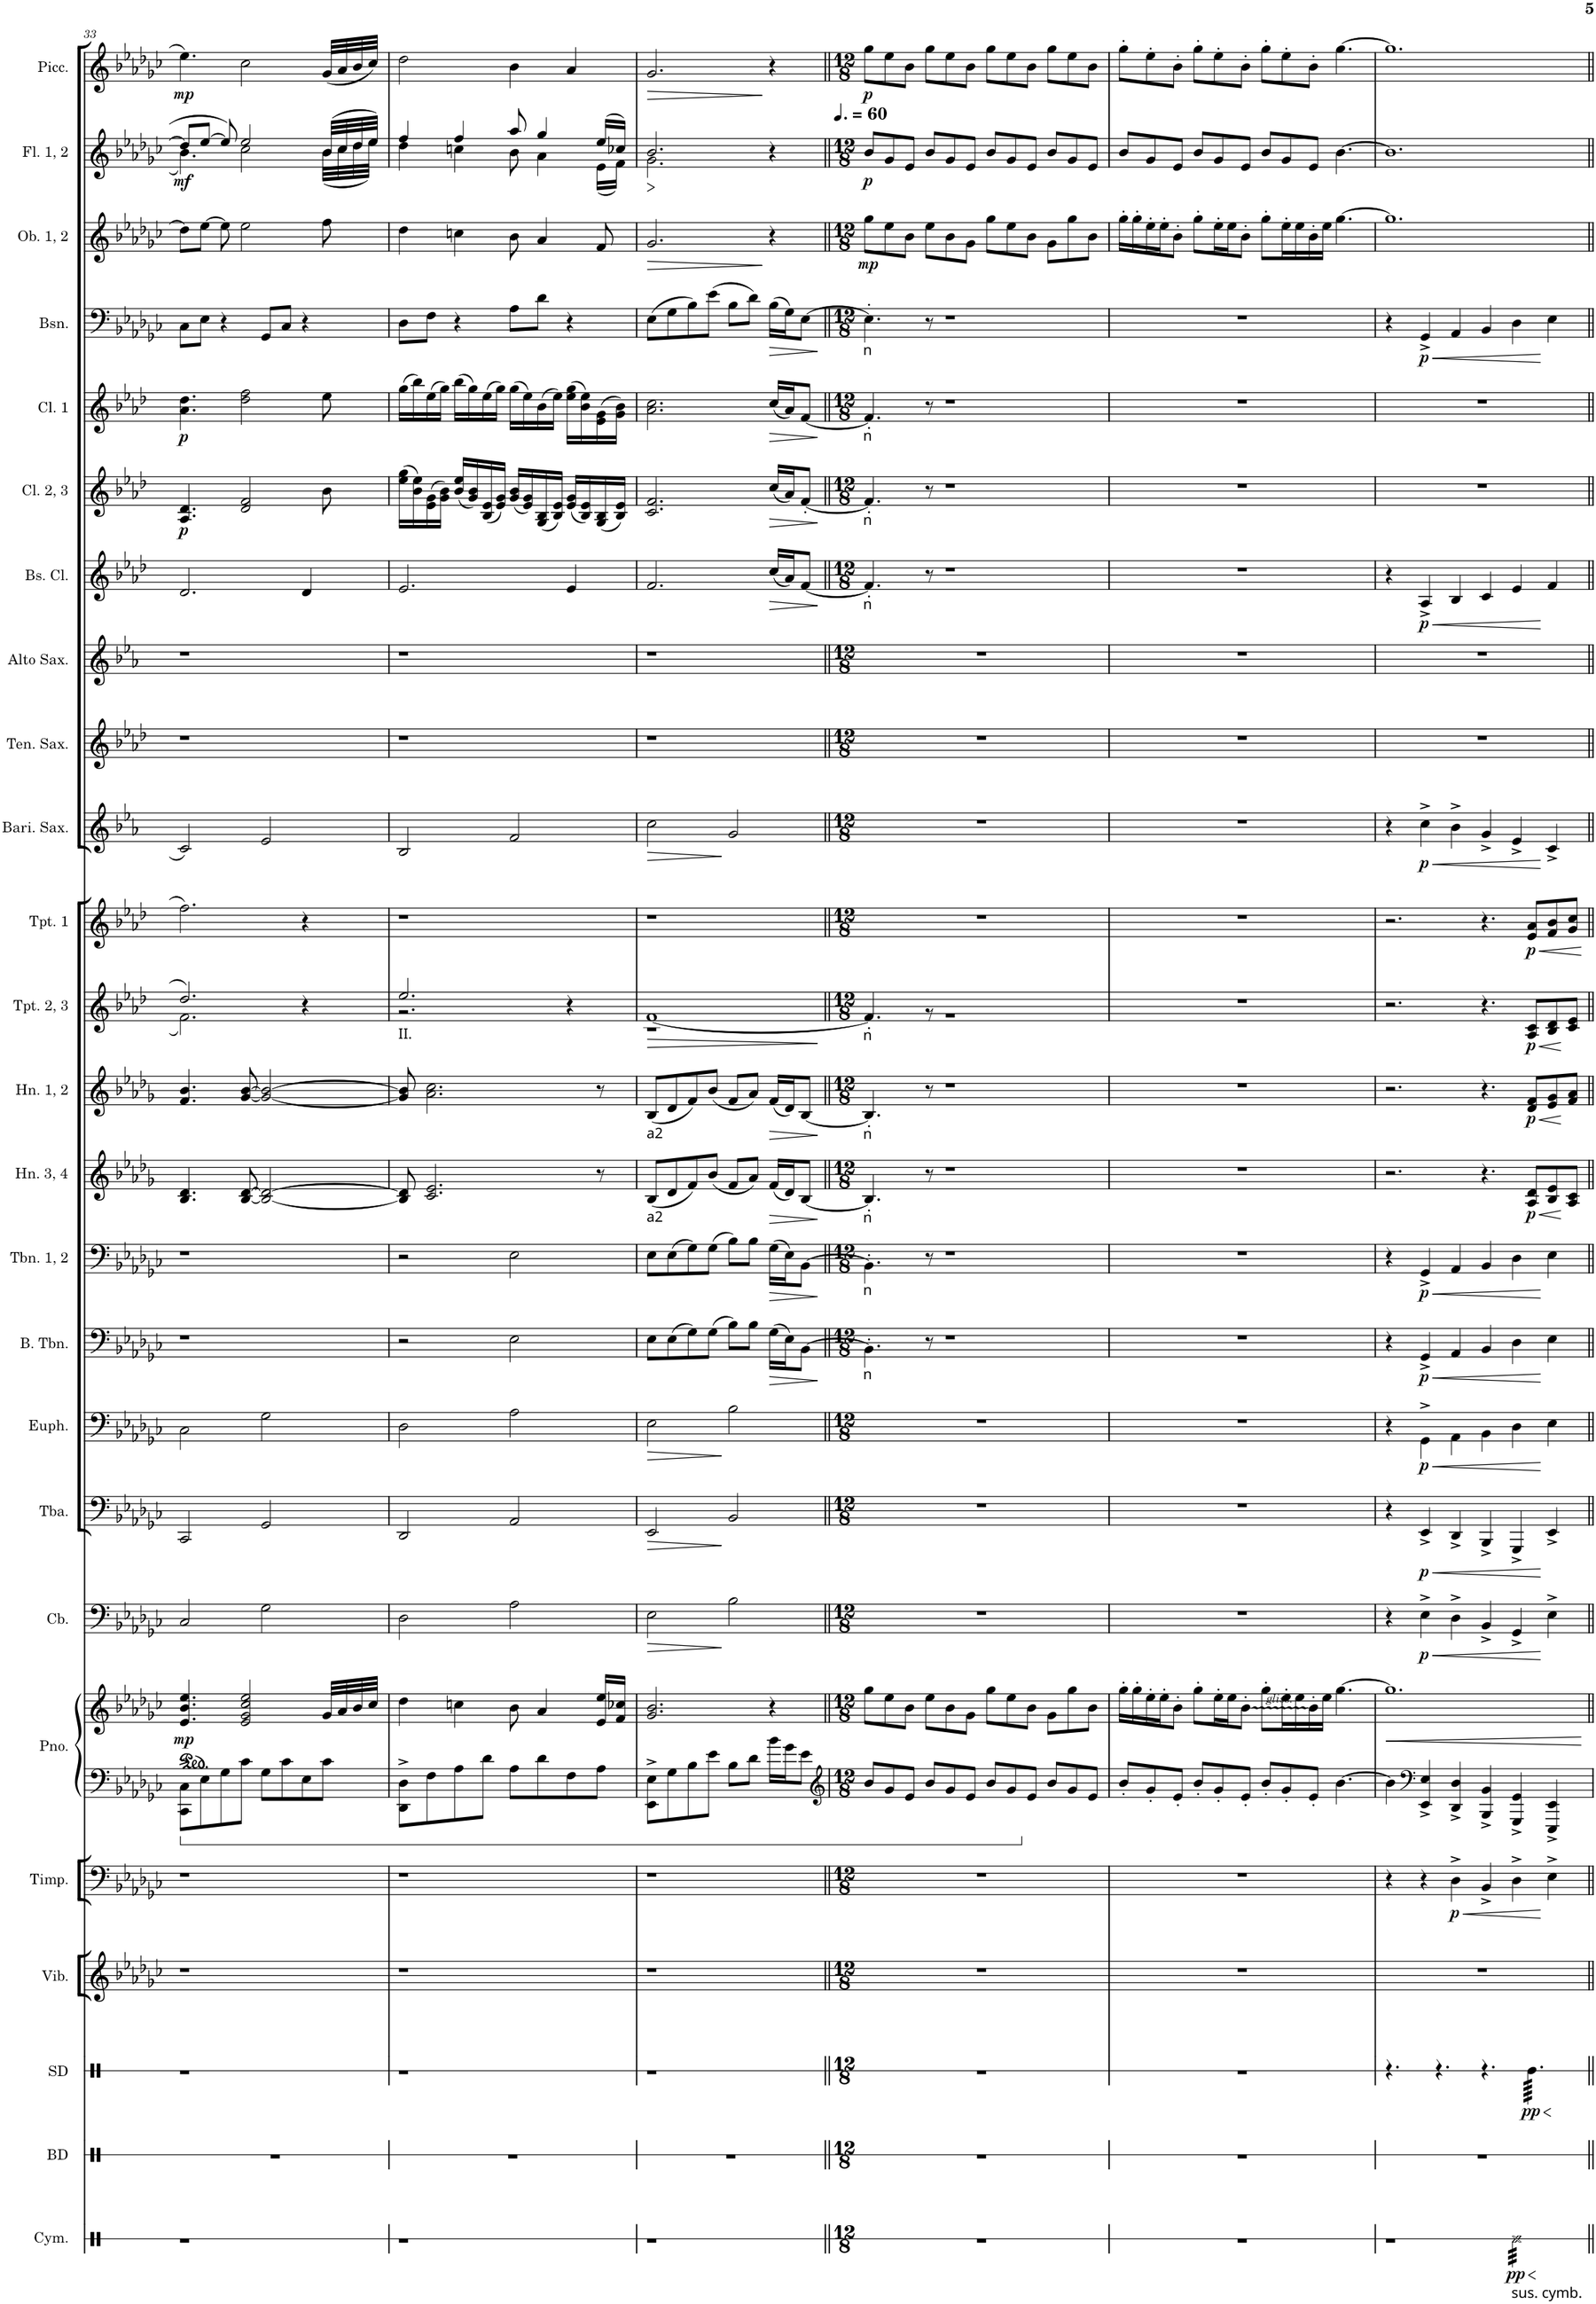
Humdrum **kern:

**kern	**dynam	**kern	**kern	**dynam	**kern	**kern	**dynam	**kern	**kern	**dynam	**kern	**dynam	**kern	**dynam	**kern	**dynam	**kern	**dynam	**kern	**dynam	**kern	**dynam	**kern	**dynam	**kern	**dynam	**kern	**dynam	**kern	**dynam	**kern	**kern	**kern	**dynam	**kern	**dynam	**kern	**dynam	**kern	**dynam	**kern	**dynam	**kern	**dynam	**kern	**dynam
*part25	*part25	*part24	*part23	*part23	*part22	*part21	*part21	*part20	*part20	*part20	*part19	*part19	*part18	*part18	*part17	*part17	*part16	*part16	*part15	*part15	*part14	*part14	*part13	*part13	*part12	*part12	*part11	*part11	*part10	*part10	*part9	*part8	*part7	*part7	*part6	*part6	*part5	*part5	*part4	*part4	*part3	*part3	*part2	*part2	*part1	*part1
*staff26	*staff26	*staff25	*staff24	*staff24	*staff23	*staff22	*staff22	*staff21	*staff20	*staff20/21	*staff19	*staff19	*staff18	*staff18	*staff17	*staff17	*staff16	*staff16	*staff15	*staff15	*staff14	*staff14	*staff13	*staff13	*staff12	*staff12	*staff11	*staff11	*staff10	*staff10	*staff9	*staff8	*staff7	*staff7	*staff6	*staff6	*staff5	*staff5	*staff4	*staff4	*staff3	*staff3	*staff2	*staff2	*staff1	*staff1
*I"Cymbal	*	*I"Bass Drum	*I"Snare Drum	*	*I"Percussion 1	*I"Timpani	*	*I"Piano (opt.)	*	*	*I"Contrabass	*	*I"Tuba	*	*I"Euphonium	*	*I"Trombone 3	*	*I"Trombone 1, 2	*	*I"Horn 3, 4 in F	*	*I"Horn 1, 2 in F	*	*I"Trumpet 2, 3 in Bb	*	*I"Trumpet 1 in Bb	*	*I"Baritone Saxophone	*	*I"Tenor Saxophone	*I"Alto Saxophone	*I"Bass Clarinet in Bb	*	*I"Clarinet 2, 3 in Bb	*	*I"Clarinet 1 in Bb	*	*I"Bassoon	*	*I"Oboe 1, 2	*	*I"Flute 1, 2	*	*I"Piccolo	*
*I'Cym.	*	*I'BD	*I'SD	*	*I'Perc. 1	*I'Timp.	*	*I'Pno.	*	*	*I'Cb.	*	*I'Tba.	*	*I'Euph.	*	*	*	*I'Tbn. 1, 2	*	*I'Hn. 3, 4	*	*I'Hn. 1, 2	*	*I'Tpt. 2, 3	*	*I'Tpt. 1	*	*I'Bari. Sax.	*	*I'Ten. Sax.	*I'Alto Sax.	*I'Bs. Cl.	*	*I'Cl. 2, 3	*	*I'Cl. 1	*	*I'Bsn.	*	*I'Ob. 1, 2	*	*I'Fl. 1, 2	*	*I'Picc.	*
!!LO:PB:g=z
*clefX	*	*clefX	*clefX	*	*clefG2	*clefF4	*	*clefF4	*clefG2	*	*clefF4	*	*clefF4	*	*clefF4	*	*clefF4	*	*clefF4	*	*clefG2	*	*clefG2	*	*clefG2	*	*clefG2	*	*clefG2	*	*clefG2	*clefG2	*clefG2	*	*clefG2	*	*clefG2	*	*clefF4	*	*clefG2	*	*clefG2	*	*clefG2	*
*	*	*	*	*	*	*	*	*	*	*	*Trd7c12	*	*	*	*Trd4c7	*	*	*	*	*	*Trd4c7	*	*Trd4c7	*	*Trd1c2	*	*Trd1c2	*	*Trd12c21	*	*Trd8c14	*Trd5c9	*Trd8c14	*	*Trd1c2	*	*Trd1c2	*	*	*	*Trd4c7	*	*Trd-7c-12	*	*Trd-7c-12	*
*k[]	*	*k[]	*k[]	*	*k[b-e-a-d-g-c-]	*k[b-e-a-d-g-c-]	*	*k[b-e-a-d-g-c-]	*k[b-e-a-d-g-c-]	*	*k[b-e-a-d-g-c-]	*	*k[b-e-a-d-g-c-]	*	*k[b-e-a-d-g-c-]	*	*k[b-e-a-d-g-c-]	*	*k[b-e-a-d-g-c-]	*	*k[b-e-a-d-g-]	*	*k[b-e-a-d-g-]	*	*k[b-e-a-d-]	*	*k[b-e-a-d-]	*	*k[b-e-a-]	*	*k[b-e-a-d-]	*k[b-e-a-]	*k[b-e-a-d-]	*	*k[b-e-a-d-]	*	*k[b-e-a-d-]	*	*k[b-e-a-d-g-c-]	*	*k[b-e-a-d-g-c-]	*	*k[b-e-a-d-g-c-]	*	*k[b-e-a-d-g-c-]	*
*	*	*	*	*	*e-:	*e-:	*	*e-:	*e-:	*	*e-:	*	*e-:	*	*e-:	*	*e-:	*	*e-:	*	*b-:	*	*b-:	*	*f:	*	*f:	*	*c:	*	*f:	*c:	*f:	*	*f:	*	*f:	*	*e-:	*	*e-:	*	*e-:	*	*e-:	*
*M4/4	*	*M4/4	*M4/4	*	*M4/4	*M4/4	*	*M4/4	*M4/4	*	*M4/4	*	*M4/4	*	*M4/4	*	*M4/4	*	*M4/4	*	*M4/4	*	*M4/4	*	*M4/4	*	*M4/4	*	*M4/4	*	*M4/4	*M4/4	*M4/4	*	*M4/4	*	*M4/4	*	*M4/4	*	*M4/4	*	*M4/4	*	*M4/4	*
=33	=33	=33	=33	=33	=33	=33	=33	=33	=33	=33	=33	=33	=33	=33	=33	=33	=33	=33	=33	=33	=33	=33	=33	=33	=33	=33	=33	=33	=33	=33	=33	=33	=33	=33	=33	=33	=33	=33	=33	=33	=33	=33	=33	=33	=33	=33
*	*	*	*	*	*	*	*	*	*	*	*	*	*	*	*	*	*	*	*	*	*	*	*	*	*^	*	*	*	*	*	*	*	*	*	*	*	*	*	*	*	*	*	*^	*	*	*
!	!	!	!	!	!	!	!	!	!	!LO:DY:b	!	!	!	!	!	!	!	!	!	!	!	!	!	!	!	!	!	!	!	!	!	!	!	!	!	!	!LO:DY:b	!	!LO:DY:b	!	!	!	!	!	!	!LO:DY:b	!	!LO:DY:b
1r	.	1r	1r	.	1r	1r	.	8CC-\^ 8C-\^L	4.e-/ 4.b-/ 4.ee-/	mp	2C-/	.	2CC-/	.	2C-\	.	1r	.	1r	.	4.B-/ 4.d-/	.	4.f/ 4.b-/	.	2.dd-/	2.f\	.	2.ff\	.	2c/	.	1r	1r	2.d-/	.	4.A-/ 4.d-/	p	4.a-\ 4.dd-\	p	8C-\L	.	8dd-\L]	.	8dd-/L]	4.b-\	mf	4.ee-\	mp
.	.	.	.	.	.	.	.	8E-\	.	.	.	.	.	.	.	.	.	.	.	.	.	.	.	.	.	.	.	.	.	.	.	.	.	.	.	.	.	.	.	8E-\J	.	[>8ee-\J	.	[>8ee-/J	.	.	.	.
.	.	.	.	.	.	.	.	8G-\	.	.	.	.	.	.	.	.	.	.	.	.	.	.	.	.	.	.	.	.	.	.	.	.	.	.	.	.	.	.	.	4r	.	8ee-\]	.	8ee-/]	.	.	.	.
.	.	.	.	.	.	.	.	8c-\J	2e-/ 2g-/ 2cc-/ 2ee-/	.	.	.	.	.	.	.	.	.	.	.	[<8B-/ [>8d-/	.	[<8g-/ [>8b-/	.	.	.	.	.	.	.	.	.	.	.	.	2d-/ 2f/	.	2dd-\ 2ff\	.	.	.	2ee-\	.	2ee-/	2cc-\	.	2cc-\	.
.	.	.	.	.	.	.	.	8G-\L	.	.	2G-\	.	2GG-/	.	2G-\	.	.	.	.	.	2B-/_ 2d-/_	.	2g-/_ 2b-/_	.	.	.	.	.	.	2e-/	.	.	.	.	.	.	.	.	.	8GG-/L	.	.	.	.	.	.	.	.
.	.	.	.	.	.	.	.	8c-\	.	.	.	.	.	.	.	.	.	.	.	.	.	.	.	.	.	.	.	.	.	.	.	.	.	.	.	.	.	.	.	8C-/J	.	.	.	.	.	.	.	.
.	.	.	.	.	.	.	.	8E-\	.	.	.	.	.	.	.	.	.	.	.	.	.	.	.	.	4r	4ryy	.	4r	.	.	.	.	.	4d-/	.	.	.	.	.	4r	.	.	.	.	.	.	.	.
.	.	.	.	.	.	.	.	8c-\J	32g-/LLL	.	.	.	.	.	.	.	.	.	.	.	.	.	.	.	.	.	.	.	.	.	.	.	.	.	.	8b-\	.	8ee-\	.	.	.	8ff\	.	(32b-/LLL	(32b-\LLL	.	(32g-/LLL	.
.	.	.	.	.	.	.	.	.	32a-/	.	.	.	.	.	.	.	.	.	.	.	.	.	.	.	.	.	.	.	.	.	.	.	.	.	.	.	.	.	.	.	.	.	.	32cc-/	32cc-\	.	32a-/	.
.	.	.	.	.	.	.	.	.	32b-/	.	.	.	.	.	.	.	.	.	.	.	.	.	.	.	.	.	.	.	.	.	.	.	.	.	.	.	.	.	.	.	.	.	.	32dd-/	32dd-\	.	32b-/	.
.	.	.	.	.	.	.	.	.	32cc-/JJJ	.	.	.	.	.	.	.	.	.	.	.	.	.	.	.	.	.	.	.	.	.	.	.	.	.	.	.	.	.	.	.	.	.	.	32ee-/JJJ)	32ee-\JJJ)	.	32cc-/JJJ)	.
=34	=34	=34	=34	=34	=34	=34	=34	=34	=34	=34	=34	=34	=34	=34	=34	=34	=34	=34	=34	=34	=34	=34	=34	=34	=34	=34	=34	=34	=34	=34	=34	=34	=34	=34	=34	=34	=34	=34	=34	=34	=34	=34	=34	=34	=34	=34	=34	=34
!	!	!	!	!	!	!	!	!	!	!	!	!	!	!	!	!	!	!	!	!	!	!	!	!	!LO:TX:b:t=II.	!	!	!	!	!	!	!	!	!	!	!	!	!	!	!	!	!	!	!	!	!	!	!
1r	.	1r	1r	.	1r	1r	.	8DD-\^ 8D-\^L	4dd-\	.	2D-\	.	2DD-/	.	2D-\	.	2r	.	2r	.	8B-/] 8d-/]	.	8g-/] 8b-/]	.	2.ee-/	2.r	.	1r	.	2B-/	.	1r	1r	2.e-/	.	(16ee-\ 16gg\LL	.	(16gg\LL	.	8D-\L	.	4dd-\	.	4ff/	4dd-\	.	2dd-\	.
.	.	.	.	.	.	.	.	.	.	.	.	.	.	.	.	.	.	.	.	.	.	.	.	.	.	.	.	.	.	.	.	.	.	.	.	16b-\ 16ee-\)	.	16bb-\)	.	.	.	.	.	.	.	.	.	.
.	.	.	.	.	.	.	.	8F\	.	.	.	.	.	.	.	.	.	.	.	.	2.c/ 2.e-/	.	2.a-\ 2.cc\	.	.	.	.	.	.	.	.	.	.	.	.	(16e-\ 16g\	.	(16ee-\	.	8F\J	.	.	.	.	.	.	.	.
.	.	.	.	.	.	.	.	.	.	.	.	.	.	.	.	.	.	.	.	.	.	.	.	.	.	.	.	.	.	.	.	.	.	.	.	16g\ 16b-\JJ)	.	16gg\JJ)	.	.	.	.	.	.	.	.	.	.
.	.	.	.	.	.	.	.	8A-\	4ccn\	.	.	.	.	.	.	.	.	.	.	.	.	.	.	.	.	.	.	.	.	.	.	.	.	.	.	(16b-/ 16ee-/LL	.	(16bb-\LL	.	4r	.	4ccn\	.	4ff/	4ccn\	.	.	.
.	.	.	.	.	.	.	.	.	.	.	.	.	.	.	.	.	.	.	.	.	.	.	.	.	.	.	.	.	.	.	.	.	.	.	.	16g/ 16b-/)	.	16gg\)	.	.	.	.	.	.	.	.	.	.
.	.	.	.	.	.	.	.	8d-\J	.	.	.	.	.	.	.	.	.	.	.	.	.	.	.	.	.	.	.	.	.	.	.	.	.	.	.	(16B-/ 16e-/	.	(16ee-\	.	.	.	.	.	.	.	.	.	.
.	.	.	.	.	.	.	.	.	.	.	.	.	.	.	.	.	.	.	.	.	.	.	.	.	.	.	.	.	.	.	.	.	.	.	.	16e-/ 16g/JJ)	.	16gg\JJ)	.	.	.	.	.	.	.	.	.	.
.	.	.	.	.	.	.	.	8A-\L	8b-\	.	2A-\	.	2AA-/	.	2A-\	.	2E-\	.	2E-\	.	.	.	.	.	.	.	.	.	.	2f/	.	.	.	.	.	(16g/ 16b-/LL	.	(16gg\LL	.	8A-\L	.	8b-\	.	8aa-/	8b-\	.	4b-\	.
.	.	.	.	.	.	.	.	.	.	.	.	.	.	.	.	.	.	.	.	.	.	.	.	.	.	.	.	.	.	.	.	.	.	.	.	16e-/ 16g/)	.	16ee-\)	.	.	.	.	.	.	.	.	.	.
.	.	.	.	.	.	.	.	8d-\	4a-/	.	.	.	.	.	.	.	.	.	.	.	.	.	.	.	.	.	.	.	.	.	.	.	.	.	.	(16G/ 16B-/	.	(16b-\	.	8d-\J	.	4a-/	.	4gg-/	4a-\	.	.	.
.	.	.	.	.	.	.	.	.	.	.	.	.	.	.	.	.	.	.	.	.	.	.	.	.	.	.	.	.	.	.	.	.	.	.	.	16B-/ 16e-/JJ)	.	16ee-\JJ)	.	.	.	.	.	.	.	.	.	.
.	.	.	.	.	.	.	.	8F\	.	.	.	.	.	.	.	.	.	.	.	.	.	.	.	.	4r	4ryy	.	.	.	.	.	.	.	4e-/	.	(16e-/ 16g/LL	.	(16ee-\ 16gg\LL	.	4r	.	.	.	.	.	.	4a-/	.
.	.	.	.	.	.	.	.	.	.	.	.	.	.	.	.	.	.	.	.	.	.	.	.	.	.	.	.	.	.	.	.	.	.	.	.	16B-/ 16e-/)	.	16b-\ 16ee-\)	.	.	.	.	.	.	.	.	.	.
.	.	.	.	.	.	.	.	8A-\J	16e-/ 16ee-/LL	.	.	.	.	.	.	.	.	.	.	.	8r	.	8r	.	.	.	.	.	.	.	.	.	.	.	.	(16G/ 16B-/	.	(16e-\ 16g\	.	.	.	8f/	.	(16ee-/LL	(16e-\LL	.	.	.
.	.	.	.	.	.	.	.	.	16f/ 16cc-X/JJ	.	.	.	.	.	.	.	.	.	.	.	.	.	.	.	.	.	.	.	.	.	.	.	.	.	.	16B-/ 16e-/JJ)	.	16g\ 16b-\JJ)	.	.	.	.	.	16cc-X/JJ)	16f\JJ)	.	.	.
=35	=35	=35	=35	=35	=35	=35	=35	=35	=35	=35	=35	=35	=35	=35	=35	=35	=35	=35	=35	=35	=35	=35	=35	=35	=35	=35	=35	=35	=35	=35	=35	=35	=35	=35	=35	=35	=35	=35	=35	=35	=35	=35	=35	=35	=35	=35	=35	=35
!	!	!	!	!	!	!	!	!	!	!	!	!	!	!	!	!	!	!	!	!	!	!	!LO:TX:b:t=a2	!	!	!	!	!	!	!	!	!	!	!	!	!	!	!	!	!	!	!	!	!	!	!	!	!
!	!	!	!	!	!	!	!	!	!	!	!	!	!	!	!	!	!	!	!	!	!LO:TX:b:t=a2	!	!	!	!	!	!	!	!	!	!	!	!	!	!	!	!	!	!	!	!	!	!	!	!	!	!	!
!	!	!	!	!	!	!	!	!	!	!	!	!LO:HP:b	!	!LO:HP:b	!	!LO:HP:b	!	!	!	!	!	!	!	!	!	!	!LO:HP:b	!	!	!	!LO:HP:b	!	!	!	!	!	!	!	!	!	!	!	!	!	!	!	!	!
1r	.	1r	1r	.	1r	1r	.	8EE-\^ 8E-\^L	2.g-/ 2.b-/	.	2E-\	>	2EE-/	>	2E-\	>	8E-\L	.	8E-\L	.	(8B-/L	.	(8B-/L	.	[<1f	1r	>	1r	.	2cc\	>	1r	1r	2.f/	.	2.c/ 2.f/	.	2.a-\ 2.cc\	.	(8E-\L	.	2.g-/	.	2.b-/	2.g-\	.	2.g-/	.
.	.	.	.	.	.	.	.	8G-\	.	.	.	.	.	.	.	.	(8E-\	.	(8E-\	.	8d-/	.	8d-/	.	.	.	.	.	.	.	.	.	.	.	.	.	.	.	.	8G-\	.	.	.	.	.	.	.	.
.	.	.	.	.	.	.	.	8B-\	.	.	.	.	.	.	.	.	8G-\)	.	8G-\)	.	8f/)	.	8f/)	.	.	.	.	.	.	.	.	.	.	.	.	.	.	.	.	8B-\)	.	.	.	.	.	.	.	.
.	.	.	.	.	.	.	.	8e-\J	.	.	.	.	.	.	.	.	(8G-\J	.	(8G-\J	.	(8b-/J	.	(8b-/J	.	.	.	.	.	.	.	.	.	.	.	.	.	.	.	.	(8e-\J	.	.	.	.	.	.	.	.
.	.	.	.	.	.	.	.	8B-\L	.	.	2B-\	.	2BB-/	.	2B-\	.	8B-\L)	.	8B-\L)	.	8f/L	.	8f/L	.	.	.	.	.	.	2g/	.	.	.	.	.	.	.	.	.	8B-\L	.	.	.	.	.	.	.	.
.	.	.	.	.	.	.	.	8d-\J	.	.	.	.	.	.	.	.	8B-\J	.	8B-\J	.	8a-/J)	.	8a-/J)	.	.	.	.	.	.	.	.	.	.	.	.	.	.	.	.	8d-\J)	.	.	.	.	.	.	.	.
!	!	!	!	!	!	!	!	!	!	!	!	!	!	!	!	!	!	!LO:HP:b	!	!LO:HP:b	!	!LO:HP:b	!	!LO:HP:b	!	!	!	!	!	!	!	!	!	!	!LO:HP:b	!	!	!	!	!	!LO:HP:b	!	!	!	!	!	!	!
.	.	.	.	.	.	.	.	16b-\LL	4r	.	.	.	.	.	.	.	(16G-\LL	>	(16G-\LL	>	(16f/LL	>	(16f/LL	>	.	.	.	.	.	.	.	.	.	(16cc/LL	>	(16cc/LL	.	(16cc/LL	.	(16B-\LL	>	4r	.	4r	4ryy	.	4r	.
.	.	.	.	.	.	.	.	16g-\J	.	.	.	.	.	.	.	.	16E-\J)	.	16E-\J)	.	16d-/J)	.	16d-/J)	.	.	.	.	.	.	.	.	.	.	16a-/J)	.	16a-/J)	.	16a-/J)	.	16G-\J)	.	.	.	.	.	.	.	.
.	.	.	.	.	.	.	.	8e-\J	.	.	.	.	.	.	.	.	[>8BB-\J	.	[>8BB-\J	.	[<8B-/J	.	[<8B-/J	.	.	.	.	.	.	.	.	.	.	[<8f/J	.	[<8f'/J	.	[<8f/J	.	[>8E-\J	.	.	.	.	.	.	.	.
*	*	*	*	*	*	*	*	*	*	*	*	*	*	*	*	*	*	*	*	*	*	*	*	*	*	*	*	*	*	*	*	*	*	*	*	*	*	*	*	*	*	*	*	*v	*v	*	*	*
=36||	=36||	=36||	=36||	=36||	=36||	=36||	=36||	=36||	=36||	=36||	=36||	=36||	=36||	=36||	=36||	=36||	=36||	=36||	=36||	=36||	=36||	=36||	=36||	=36||	=36||	=36||	=36||	=36||	=36||	=36||	=36||	=36||	=36||	=36||	=36||	=36||	=36||	=36||	=36||	=36||	=36||	=36||	=36||	=36||	=36||	=36||	=36||
*	*	*	*	*	*	*	*	*clefG2	*	*	*	*	*	*	*	*	*	*	*	*	*	*	*	*	*	*	*	*	*	*	*	*	*	*	*	*	*	*	*	*	*	*	*	*	*	*	*
*M12/8	*	*M12/8	*M12/8	*	*M12/8	*M12/8	*	*M12/8	*M12/8	*	*M12/8	*	*M12/8	*	*M12/8	*	*M12/8	*	*M12/8	*	*M12/8	*	*M12/8	*	*M12/8	*	*	*M12/8	*	*M12/8	*	*M12/8	*M12/8	*M12/8	*	*M12/8	*	*M12/8	*	*M12/8	*	*M12/8	*	*M12/8	*	*M12/8	*
*	*	*	*	*	*	*	*	*	*	*	*	*	*	*	*	*	*	*	*	*	*	*	*	*	*	*	*	*	*	*	*	*	*	*	*	*	*	*	*	*	*	*	*	*	*	*MM90	*
!	!	!	!	!	!	!	!	!	!	!	!	!	!	!	!	!	!	!	!	!	!	!	!	!	!	!	!	!	!	!	!	!	!	!	!	!	!	!	!	!LO:TX:b:t=n	!	!	!	!	!	!	!
!	!	!	!	!	!	!	!	!	!	!	!	!	!	!	!	!	!	!	!	!	!	!	!	!	!	!	!	!	!	!	!	!	!	!	!	!	!	!LO:TX:b:t=n	!	!	!	!	!	!	!	!	!
!	!	!	!	!	!	!	!	!	!	!	!	!	!	!	!	!	!	!	!	!	!	!	!	!	!	!	!	!	!	!	!	!	!	!	!	!LO:TX:b:t=n	!	!	!	!	!	!	!	!	!	!	!
!	!	!	!	!	!	!	!	!	!	!	!	!	!	!	!	!	!	!	!	!	!	!	!	!	!	!	!	!	!	!	!	!	!	!LO:TX:b:t=n	!	!	!	!	!	!	!	!	!	!	!	!	!
!	!	!	!	!	!	!	!	!	!	!	!	!	!	!	!	!	!	!	!	!	!	!	!	!	!LO:TX:b:t=n	!	!	!	!	!	!	!	!	!	!	!	!	!	!	!	!	!	!	!	!	!	!
!	!	!	!	!	!	!	!	!	!	!	!	!	!	!	!	!	!	!	!	!	!	!	!LO:TX:b:t=n	!	!	!	!	!	!	!	!	!	!	!	!	!	!	!	!	!	!	!	!	!	!	!	!
!	!	!	!	!	!	!	!	!	!	!	!	!	!	!	!	!	!	!	!	!	!LO:TX:b:t=n	!	!	!	!	!	!	!	!	!	!	!	!	!	!	!	!	!	!	!	!	!	!	!	!	!	!
!	!	!	!	!	!	!	!	!	!	!	!	!	!	!	!	!	!	!	!LO:TX:b:t=n	!	!	!	!	!	!	!	!	!	!	!	!	!	!	!	!	!	!	!	!	!	!	!	!	!	!	!	!
!	!	!	!	!	!	!	!	!	!	!	!	!	!	!	!	!	!LO:TX:b:t=n	!	!	!	!	!	!	!	!	!	!	!	!	!	!	!	!	!	!	!	!	!	!	!	!	!	!	!	!	!	!
!	!	!	!	!	!	!	!	!	!	!	!	!	!	!	!	!	!	!	!	!	!	!	!	!	!	!	!	!	!	!	!	!	!	!	!	!	!	!	!	!	!	!	!LO:DY:b	!	!LO:DY:b	!	!LO:DY:b
1.r	.	1.r	1.r	.	1.r	1.r	.	8b-/L	8gg-\L	.	1.r	.	1.r	.	1.r	.	4.BB-'\]	.	4.BB-'\]	.	4.B-'/]	.	4.B-'/]	.	4.f'/]	4.ryy	.	1.r	.	1.r	.	1.r	1.r	4.f'/]	.	4.f'/]	.	4.f'/]	.	4.E-'\]	.	8gg-\L	mp	8b-/L	p	8gg-\L	p
.	.	.	.	.	.	.	.	8g-/	8ee-\	.	.	.	.	.	.	.	.	.	.	.	.	.	.	.	.	.	.	.	.	.	.	.	.	.	.	.	.	.	.	.	.	8ee-\	.	8g-/	.	8ee-\	.
.	.	.	.	.	.	.	.	8e-/J	8b-\J	.	.	.	.	.	.	.	.	.	.	.	.	.	.	.	.	.	.	.	.	.	.	.	.	.	.	.	.	.	.	.	.	8b-\J	.	8e-/J	.	8b-\J	.
.	.	.	.	.	.	.	.	8b-/L	8ee-\L	.	.	.	.	.	.	.	8r	.	8r	.	8r	.	8r	.	8ryy	8r	.	.	.	.	.	.	.	8r	.	8r	.	8r	.	8r	.	8ee-\L	.	8b-/L	.	8gg-\L	.
.	.	.	.	.	.	.	.	8g-/	8b-\	.	.	.	.	.	.	.	1r	.	1r	.	1r	.	1r	.	1ryy	1r	.	.	.	.	.	.	.	1r	.	1r	.	1r	.	1r	.	8b-\	.	8g-/	.	8ee-\	.
.	.	.	.	.	.	.	.	8e-/J	8g-\J	.	.	.	.	.	.	.	.	.	.	.	.	.	.	.	.	.	.	.	.	.	.	.	.	.	.	.	.	.	.	.	.	8g-\J	.	8e-/J	.	8b-\J	.
.	.	.	.	.	.	.	.	8b-/L	8gg-\L	.	.	.	.	.	.	.	.	.	.	.	.	.	.	.	.	.	.	.	.	.	.	.	.	.	.	.	.	.	.	.	.	8gg-\L	.	8b-/L	.	8gg-\L	.
.	.	.	.	.	.	.	.	8g-/	8ee-\	.	.	.	.	.	.	.	.	.	.	.	.	.	.	.	.	.	.	.	.	.	.	.	.	.	.	.	.	.	.	.	.	8ee-\	.	8g-/	.	8ee-\	.
.	.	.	.	.	.	.	.	8e-/J	8b-\J	.	.	.	.	.	.	.	.	.	.	.	.	.	.	.	.	.	.	.	.	.	.	.	.	.	.	.	.	.	.	.	.	8b-\J	.	8e-/J	.	8b-\J	.
.	.	.	.	.	.	.	.	8b-/L	8g-\L	.	.	.	.	.	.	.	.	.	.	.	.	.	.	.	.	.	.	.	.	.	.	.	.	.	.	.	.	.	.	.	.	8g-\L	.	8b-/L	.	8gg-\L	.
.	.	.	.	.	.	.	.	8g-/	8gg-\	.	.	.	.	.	.	.	.	.	.	.	.	.	.	.	.	.	.	.	.	.	.	.	.	.	.	.	.	.	.	.	.	8gg-\	.	8g-/	.	8ee-\	.
.	.	.	.	.	.	.	.	8e-/J	8b-\J	.	.	.	.	.	.	.	.	.	.	.	.	.	.	.	.	.	.	.	.	.	.	.	.	.	.	.	.	.	.	.	.	8b-\J	.	8e-/J	.	8b-\J	.
*	*	*	*	*	*	*	*	*	*	*	*	*	*	*	*	*	*	*	*	*	*	*	*	*	*v	*v	*	*	*	*	*	*	*	*	*	*	*	*	*	*	*	*	*	*	*	*	*
=37	=37	=37	=37	=37	=37	=37	=37	=37	=37	=37	=37	=37	=37	=37	=37	=37	=37	=37	=37	=37	=37	=37	=37	=37	=37	=37	=37	=37	=37	=37	=37	=37	=37	=37	=37	=37	=37	=37	=37	=37	=37	=37	=37	=37	=37	=37
1.r	.	1.r	1.r	.	1.r	1.r	.	8b-'/L	16gg-'\LL	.	1.r	.	1.r	.	1.r	.	1.r	.	1.r	.	1.r	.	1.r	.	1.r	.	1.r	.	1.r	.	1.r	1.r	1.r	.	1.r	.	1.r	.	1.r	.	16gg-'\LL	.	8b-/L	.	8gg-'\L	.
.	.	.	.	.	.	.	.	.	16gg-'\	.	.	.	.	.	.	.	.	.	.	.	.	.	.	.	.	.	.	.	.	.	.	.	.	.	.	.	.	.	.	.	16gg-'\	.	.	.	.	.
.	.	.	.	.	.	.	.	8g-'/	16ee-'\	.	.	.	.	.	.	.	.	.	.	.	.	.	.	.	.	.	.	.	.	.	.	.	.	.	.	.	.	.	.	.	16ee-'\	.	8g-/	.	8ee-'\	.
.	.	.	.	.	.	.	.	.	16ee-'\J	.	.	.	.	.	.	.	.	.	.	.	.	.	.	.	.	.	.	.	.	.	.	.	.	.	.	.	.	.	.	.	16ee-'\J	.	.	.	.	.
.	.	.	.	.	.	.	.	8e-'/J	8b-'\J	.	.	.	.	.	.	.	.	.	.	.	.	.	.	.	.	.	.	.	.	.	.	.	.	.	.	.	.	.	.	.	8b-'\J	.	8e-/J	.	8b-'\J	.
.	.	.	.	.	.	.	.	8b-'/L	8gg-'\L	.	.	.	.	.	.	.	.	.	.	.	.	.	.	.	.	.	.	.	.	.	.	.	.	.	.	.	.	.	.	.	8gg-'\L	.	8b-/L	.	8gg-'\L	.
.	.	.	.	.	.	.	.	8g-'/	16ee-'\L	.	.	.	.	.	.	.	.	.	.	.	.	.	.	.	.	.	.	.	.	.	.	.	.	.	.	.	.	.	.	.	16ee-'\L	.	8g-/	.	8ee-'\	.
.	.	.	.	.	.	.	.	.	16ee-\J	.	.	.	.	.	.	.	.	.	.	.	.	.	.	.	.	.	.	.	.	.	.	.	.	.	.	.	.	.	.	.	16ee-\J	.	.	.	.	.
.	.	.	.	.	.	.	.	8e-'/J	8b-'\J	.	.	.	.	.	.	.	.	.	.	.	.	.	.	.	.	.	.	.	.	.	.	.	.	.	.	.	.	.	.	.	8b-'\J	.	8e-/J	.	8b-'\J	.
.	.	.	.	.	.	.	.	8b-'/L	8gg-'\L	.	.	.	.	.	.	.	.	.	.	.	.	.	.	.	.	.	.	.	.	.	.	.	.	.	.	.	.	.	.	.	8gg-'\L	.	8b-/L	.	8gg-'\L	.
.	.	.	.	.	.	.	.	8g-'/	16ee-'\L	.	.	.	.	.	.	.	.	.	.	.	.	.	.	.	.	.	.	.	.	.	.	.	.	.	.	.	.	.	.	.	16ee-'\L	.	8g-/	.	8ee-'\	.
.	.	.	.	.	.	.	.	.	16ee-\	.	.	.	.	.	.	.	.	.	.	.	.	.	.	.	.	.	.	.	.	.	.	.	.	.	.	.	.	.	.	.	16ee-\	.	.	.	.	.
.	.	.	.	.	.	.	.	8e-'/J	16b-'\	.	.	.	.	.	.	.	.	.	.	.	.	.	.	.	.	.	.	.	.	.	.	.	.	.	.	.	.	.	.	.	16b-'\	.	8e-/J	.	8b-'\J	.
.	.	.	.	.	.	.	.	.	16ee-\JJ	.	.	.	.	.	.	.	.	.	.	.	.	.	.	.	.	.	.	.	.	.	.	.	.	.	.	.	.	.	.	.	16ee-\JJ	.	.	.	.	.
.	.	.	.	.	.	.	.	[>4.b-\	[>4.gg-\	.	.	.	.	.	.	.	.	.	.	.	.	.	.	.	.	.	.	.	.	.	.	.	.	.	.	.	.	.	.	.	[>4.gg-\	.	[>4.b-\	.	[>4.gg-\	.
=38	=38	=38	=38	=38	=38	=38	=38	=38	=38	=38	=38	=38	=38	=38	=38	=38	=38	=38	=38	=38	=38	=38	=38	=38	=38	=38	=38	=38	=38	=38	=38	=38	=38	=38	=38	=38	=38	=38	=38	=38	=38	=38	=38	=38	=38	=38
1r	.	1.r	4.r	.	1.r	4r	.	4b-\]	1.gg-]	.	4r	.	4r	.	4r	.	4r	.	4r	.	2.r	.	2.r	.	2.r	.	2.r	.	4r	.	1.r	1.r	4r	.	1.r	.	1.r	.	4r	.	1.gg-]	.	1.b-]	.	1.gg-]	.
*	*	*	*	*	*	*	*	*clefF4	*	*	*	*	*	*	*	*	*	*	*	*	*	*	*	*	*	*	*	*	*	*	*	*	*	*	*	*	*	*	*	*	*	*	*	*	*	*
!	!	!	!	!	!	!	!	!	!	!	!	!LO:DY:b	!	!LO:DY:b	!	!LO:DY:b	!	!LO:DY:b	!	!LO:DY:b	!	!	!	!	!	!	!	!	!	!LO:DY:b	!	!	!	!LO:DY:b	!	!	!	!	!	!LO:DY:b	!	!	!	!	!	!
.	.	.	.	.	.	4r	.	4EE-/^ 4E-/^	.	.	4E-^\	p	4EE-^/	p	4GG-^\	p	4GG-^/	p	4GG-^/	p	.	.	.	.	.	.	.	.	4cc^\	p	.	.	4A-^/	p	.	.	.	.	4GG-^/	p	.	.	.	.	.	.
.	.	.	4.r	.	.	.	.	.	.	.	.	.	.	.	.	.	.	.	.	.	.	.	.	.	.	.	.	.	.	.	.	.	.	.	.	.	.	.	.	.	.	.	.	.	.	.
!	!	!	!	!	!	!	!LO:DY:b	!	!	!	!	!	!	!	!	!	!	!	!	!	!	!	!	!	!	!	!	!	!	!	!	!	!	!	!	!	!	!	!	!	!	!	!	!	!	!
.	.	.	.	.	.	4D-^\	p	4DD-/^ 4D-/^	.	.	4D-^\	.	4DD-^/	.	4AA-\	.	4AA-/	.	4AA-/	.	.	.	.	.	.	.	.	.	4b-^\	.	.	.	4B-/	.	.	.	.	.	4AA-/	.	.	.	.	.	.	.
.	.	.	4.r	.	.	4BB-^/	.	4BBB-/^ 4BB-/^	.	.	4BB-^/	.	4BBB-^/	.	4BB-\	.	4BB-/	.	4BB-/	.	4.r	.	4.r	.	4.r	.	4.r	.	4g^/	.	.	.	4c/	.	.	.	.	.	4BB-/	.	.	.	.	.	.	.
!LO:TX:b:t=sus. cymb.	!	!	!	!	!	!	!	!	!	!	!	!	!	!	!	!	!	!	!	!	!	!	!	!	!	!	!	!	!	!	!	!	!	!	!	!	!	!	!	!	!	!	!	!	!	!
!	!LO:DY:b	!	!	!	!	!	!	!	!	!	!	!	!	!	!	!	!	!	!	!	!	!	!	!	!	!	!	!	!	!	!	!	!	!	!	!	!	!	!	!	!	!	!	!	!	!
*tremolo	*	*	*	*	*	*	*	*	*	*	*	*	*	*	*	*	*	*	*	*	*	*	*	*	*	*	*	*	*	*	*	*	*	*	*	*	*	*	*	*	*	*	*	*	*	*
32Re\LLL	pp	.	.	.	.	4D-^\	.	4GGG-/^ 4GG-/^	.	.	4GG-^/	.	4GGG-^/	.	4D-\	.	4D-\	.	4D-\	.	.	.	.	.	.	.	.	.	4e-^/	.	.	.	4e-/	.	.	.	.	.	4D-\	.	.	.	.	.	.	.
32Re\	.	.	.	.	.	.	.	.	.	.	.	.	.	.	.	.	.	.	.	.	.	.	.	.	.	.	.	.	.	.	.	.	.	.	.	.	.	.	.	.	.	.	.	.	.	.
32Re\	.	.	.	.	.	.	.	.	.	.	.	.	.	.	.	.	.	.	.	.	.	.	.	.	.	.	.	.	.	.	.	.	.	.	.	.	.	.	.	.	.	.	.	.	.	.
32Re\	.	.	.	.	.	.	.	.	.	.	.	.	.	.	.	.	.	.	.	.	.	.	.	.	.	.	.	.	.	.	.	.	.	.	.	.	.	.	.	.	.	.	.	.	.	.
!	!	!	!	!LO:DY:b	!	!	!	!	!	!	!	!	!	!	!	!	!	!	!	!	!	!LO:DY:b	!	!LO:DY:b	!	!LO:DY:b	!	!LO:DY:b	!	!	!	!	!	!	!	!	!	!	!	!	!	!	!	!	!	!
*	*	*	*tremolo	*	*	*	*	*	*	*	*	*	*	*	*	*	*	*	*	*	*	*	*	*	*	*	*	*	*	*	*	*	*	*	*	*	*	*	*	*	*	*	*	*	*	*
32Re\	.	.	64Re\LLLL	pp	.	.	.	.	.	.	.	.	.	.	.	.	.	.	.	.	8A-/ 8d-/L	p	8d-/ 8f/L	p	8A-/ 8c/L	p	8e-/ 8a-/L	p	.	.	.	.	.	.	.	.	.	.	.	.	.	.	.	.	.	.
.	.	.	64Re\	.	.	.	.	.	.	.	.	.	.	.	.	.	.	.	.	.	.	.	.	.	.	.	.	.	.	.	.	.	.	.	.	.	.	.	.	.	.	.	.	.	.	.
32Re\	.	.	64Re\	.	.	.	.	.	.	.	.	.	.	.	.	.	.	.	.	.	.	.	.	.	.	.	.	.	.	.	.	.	.	.	.	.	.	.	.	.	.	.	.	.	.	.
.	.	.	64Re\	.	.	.	.	.	.	.	.	.	.	.	.	.	.	.	.	.	.	.	.	.	.	.	.	.	.	.	.	.	.	.	.	.	.	.	.	.	.	.	.	.	.	.
32Re\	.	.	64Re\	.	.	.	.	.	.	.	.	.	.	.	.	.	.	.	.	.	.	.	.	.	.	.	.	.	.	.	.	.	.	.	.	.	.	.	.	.	.	.	.	.	.	.
.	.	.	64Re\	.	.	.	.	.	.	.	.	.	.	.	.	.	.	.	.	.	.	.	.	.	.	.	.	.	.	.	.	.	.	.	.	.	.	.	.	.	.	.	.	.	.	.
32Re\	.	.	64Re\	.	.	.	.	.	.	.	.	.	.	.	.	.	.	.	.	.	.	.	.	.	.	.	.	.	.	.	.	.	.	.	.	.	.	.	.	.	.	.	.	.	.	.
.	.	.	64Re\	.	.	.	.	.	.	.	.	.	.	.	.	.	.	.	.	.	.	.	.	.	.	.	.	.	.	.	.	.	.	.	.	.	.	.	.	.	.	.	.	.	.	.
32Re\	.	.	64Re\	.	.	4E-^\	.	4EEE-/^ 4EE-/^	.	.	4E-^\	]	4EE-^/	]	4E-\	]	4E-\	]	4E-\	]	8B-/ 8e-/	.	8e-/ 8g-/	.	8B-/ 8d-/	.	8f/ 8b-/	.	4c^/	]	.	.	4f/	]	.	.	.	.	4E-\	]	.	.	.	.	.	.
.	.	.	64Re\	.	.	.	.	.	.	.	.	.	.	.	.	.	.	.	.	.	.	.	.	.	.	.	.	.	.	.	.	.	.	.	.	.	.	.	.	.	.	.	.	.	.	.
32Re\	.	.	64Re\	.	.	.	.	.	.	.	.	.	.	.	.	.	.	.	.	.	.	.	.	.	.	.	.	.	.	.	.	.	.	.	.	.	.	.	.	.	.	.	.	.	.	.
.	.	.	64Re\	.	.	.	.	.	.	.	.	.	.	.	.	.	.	.	.	.	.	.	.	.	.	.	.	.	.	.	.	.	.	.	.	.	.	.	.	.	.	.	.	.	.	.
32Re\	.	.	64Re\	.	.	.	.	.	.	.	.	.	.	.	.	.	.	.	.	.	.	.	.	.	.	.	.	.	.	.	.	.	.	.	.	.	.	.	.	.	.	.	.	.	.	.
.	.	.	64Re\	.	.	.	.	.	.	.	.	.	.	.	.	.	.	.	.	.	.	.	.	.	.	.	.	.	.	.	.	.	.	.	.	.	.	.	.	.	.	.	.	.	.	.
32Re\	.	.	64Re\	.	.	.	.	.	.	.	.	.	.	.	.	.	.	.	.	.	.	.	.	.	.	.	.	.	.	.	.	.	.	.	.	.	.	.	.	.	.	.	.	.	.	.
.	.	.	64Re\	.	.	.	.	.	.	.	.	.	.	.	.	.	.	.	.	.	.	.	.	.	.	.	.	.	.	.	.	.	.	.	.	.	.	.	.	.	.	.	.	.	.	.
32Re\	.	.	64Re\	.	.	.	.	.	.	.	.	.	.	.	.	.	.	.	.	.	8A-/ 8c/J	]	8f/ 8a-/J	]	8c/ 8e-/J	]	8g/ 8cc/J	.	.	.	.	.	.	.	.	.	.	.	.	.	.	.	.	.	.	.
.	.	.	64Re\	.	.	.	.	.	.	.	.	.	.	.	.	.	.	.	.	.	.	.	.	.	.	.	.	.	.	.	.	.	.	.	.	.	.	.	.	.	.	.	.	.	.	.
32Re\	.	.	64Re\	.	.	.	.	.	.	.	.	.	.	.	.	.	.	.	.	.	.	.	.	.	.	.	.	.	.	.	.	.	.	.	.	.	.	.	.	.	.	.	.	.	.	.
.	.	.	64Re\	.	.	.	.	.	.	.	.	.	.	.	.	.	.	.	.	.	.	.	.	.	.	.	.	.	.	.	.	.	.	.	.	.	.	.	.	.	.	.	.	.	.	.
32Re\	.	.	64Re\	.	.	.	.	.	.	.	.	.	.	.	.	.	.	.	.	.	.	.	.	.	.	.	.	.	.	.	.	.	.	.	.	.	.	.	.	.	.	.	.	.	.	.
.	.	.	64Re\	.	.	.	.	.	.	.	.	.	.	.	.	.	.	.	.	.	.	.	.	.	.	.	.	.	.	.	.	.	.	.	.	.	.	.	.	.	.	.	.	.	.	.
32Re\JJJ	.	.	64Re\	.	.	.	.	.	.	.	.	.	.	.	.	.	.	.	.	.	.	.	.	.	.	.	.	.	.	.	.	.	.	.	.	.	.	.	.	.	.	.	.	.	.	.
*Xtremolo	*	*	*	*	*	*	*	*	*	*	*	*	*	*	*	*	*	*	*	*	*	*	*	*	*	*	*	*	*	*	*	*	*	*	*	*	*	*	*	*	*	*	*	*	*	*
.	.	.	64Re\JJJJ	.	.	.	.	.	.	.	.	.	.	.	.	.	.	.	.	.	.	.	.	.	.	.	.	.	.	.	.	.	.	.	.	.	.	.	.	.	.	.	.	.	.	.
*	*	*	*Xtremolo	*	*	*	*	*	*	*	*	*	*	*	*	*	*	*	*	*	*	*	*	*	*	*	*	*	*	*	*	*	*	*	*	*	*	*	*	*	*	*	*	*	*	*
=||	=||	=||	=||	=||	=||	=||	=||	=||	=||	=||	=||	=||	=||	=||	=||	=||	=||	=||	=||	=||	=||	=||	=||	=||	=||	=||	=||	=||	=||	=||	=||	=||	=||	=||	=||	=||	=||	=||	=||	=||	=||	=||	=||	=||	=||	=||
*-	*-	*-	*-	*-	*-	*-	*-	*-	*-	*-	*-	*-	*-	*-	*-	*-	*-	*-	*-	*-	*-	*-	*-	*-	*-	*-	*-	*-	*-	*-	*-	*-	*-	*-	*-	*-	*-	*-	*-	*-	*-	*-	*-	*-	*-	*-
